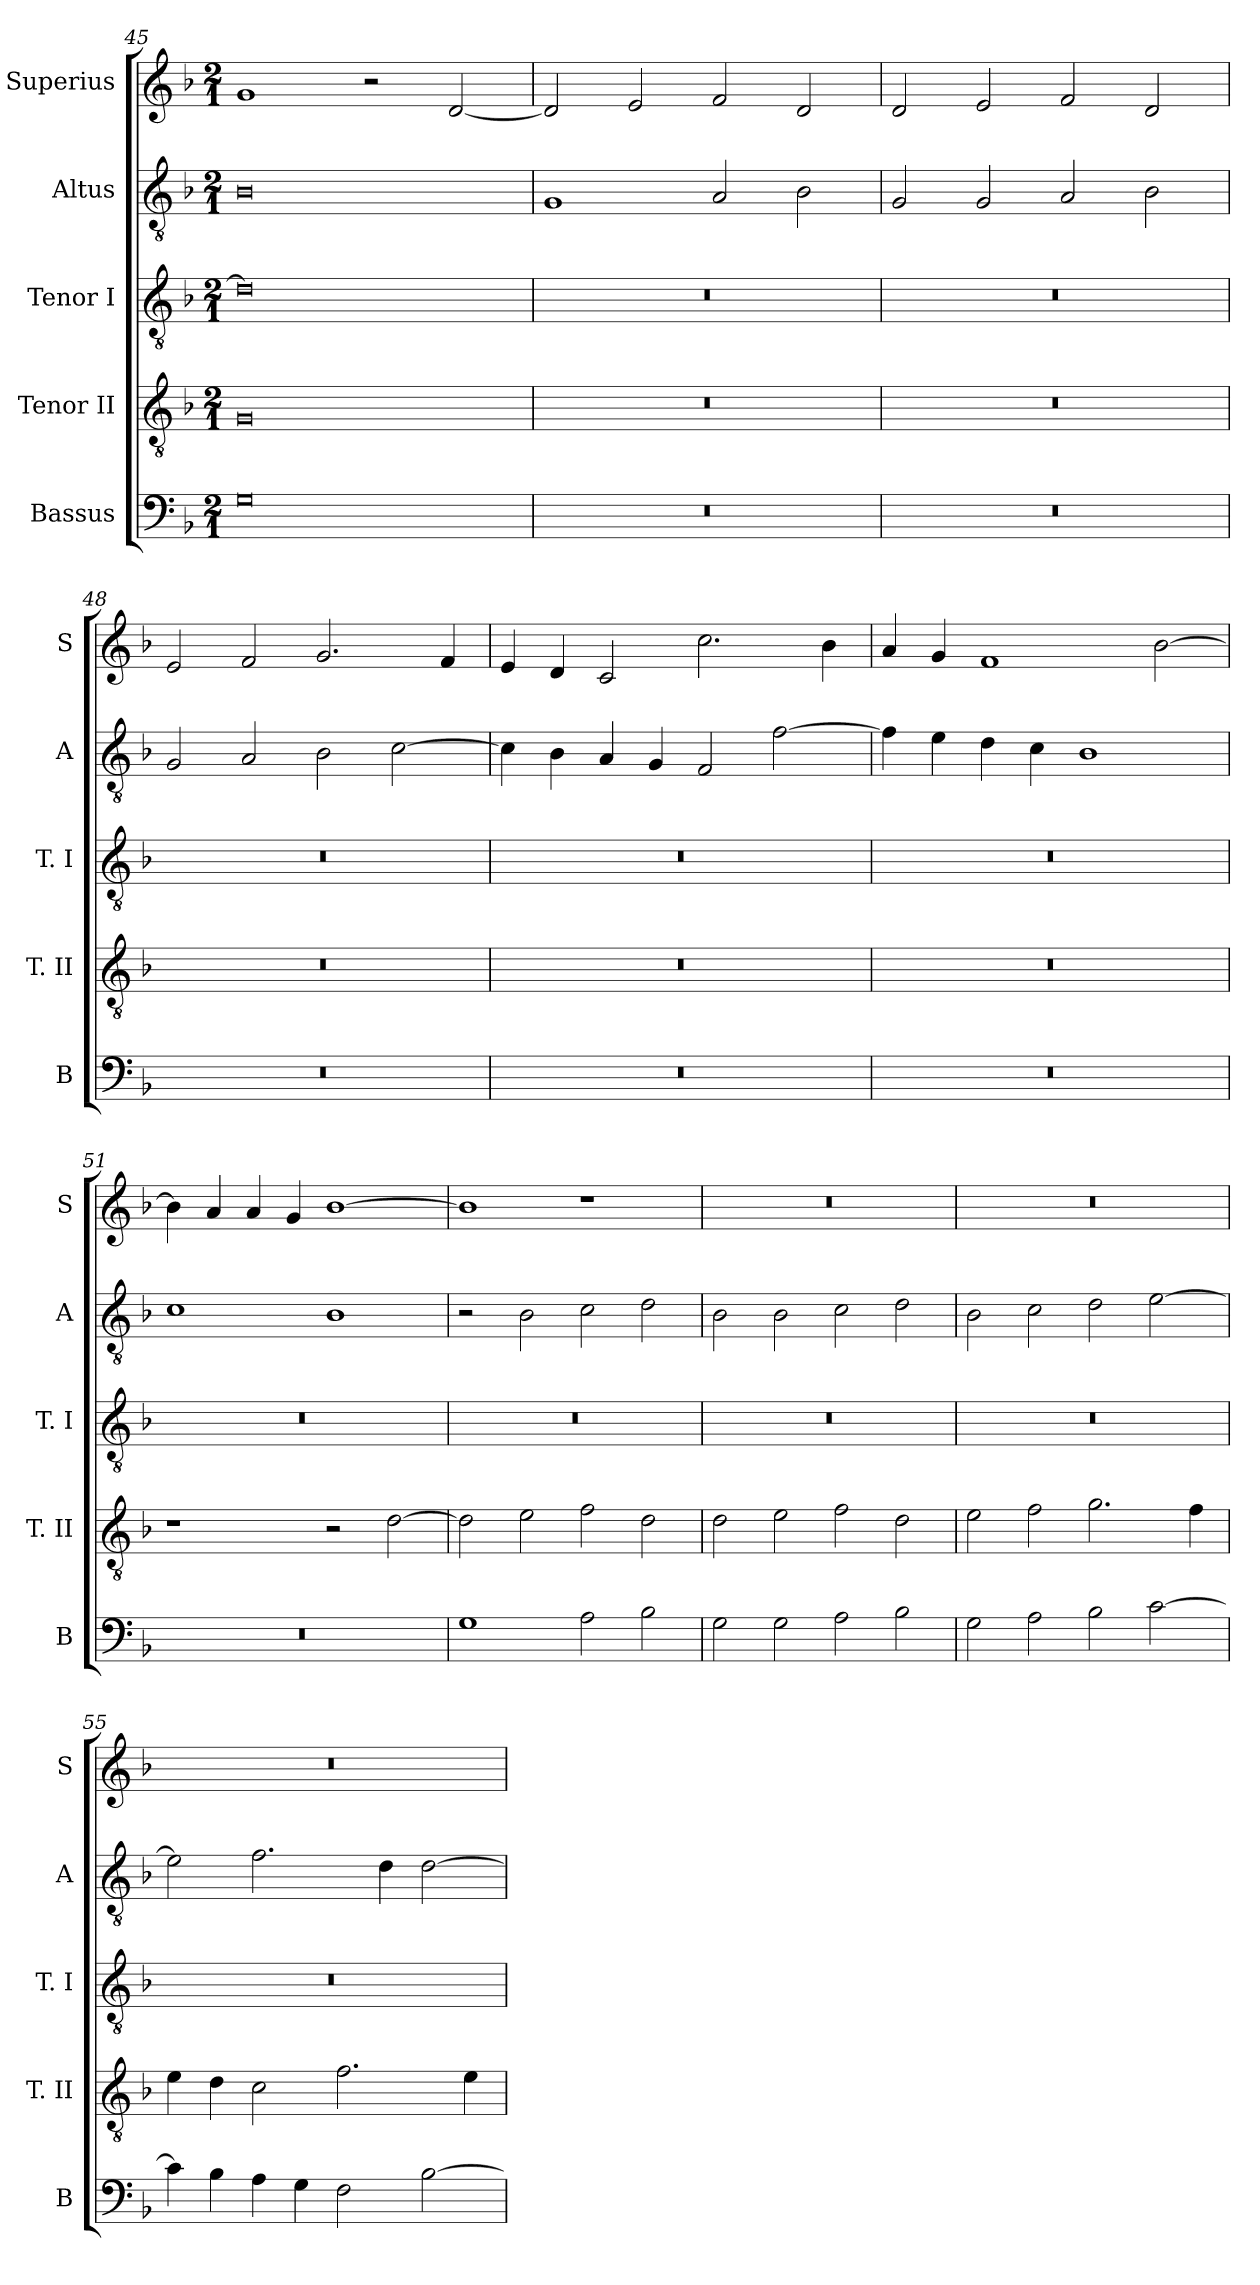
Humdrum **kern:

**kern	**kern	**kern	**kern	**kern
*part5	*part4	*part3	*part2	*part1
*staff5	*staff4	*staff3	*staff2	*staff1
*I"Bassus	*I"Tenor II	*I"Tenor I	*I"Altus	*I"Superius
*I'B	*I'T. II	*I'T. I	*I'A	*I'S
*clefF4	*clefGv2	*clefGv2	*clefGv2	*clefG2
*k[b-]	*k[b-]	*k[b-]	*k[b-]	*k[b-]
*F:	*F:	*F:	*F:	*F:
*M2/1	*M2/1	*M2/1	*M2/1	*M2/1
=45	=45	=45	=45	=45
0G	0G	0d]	0B-	1g
.	.	.	.	2r
.	.	.	.	[2d
=46	=46	=46	=46	=46
0r	0r	0r	1G	2d]
.	.	.	.	2e
.	.	.	2A	2f
.	.	.	2B-	2d
=47	=47	=47	=47	=47
0r	0r	0r	2G	2d
.	.	.	2G	2e
.	.	.	2A	2f
.	.	.	2B-	2d
=48	=48	=48	=48	=48
0r	0r	0r	2G	2e
.	.	.	2A	2f
.	.	.	2B-	2.g
.	.	.	[2c	.
.	.	.	.	4f
=49	=49	=49	=49	=49
0r	0r	0r	4c]	4e
.	.	.	4B-	4d
.	.	.	4A	2c
.	.	.	4G	.
.	.	.	2F	2.cc
.	.	.	[2f	.
.	.	.	.	4b-
=50	=50	=50	=50	=50
0r	0r	0r	4f]	4a
.	.	.	4e	4g
.	.	.	4d	1f
.	.	.	4c	.
.	.	.	1B-	.
.	.	.	.	[2b-
=51	=51	=51	=51	=51
0r	1r	0r	1c	4b-]
.	.	.	.	4a
.	.	.	.	4a
.	.	.	.	4g
.	2r	.	1B-	[1b-
.	[2d	.	.	.
=52	=52	=52	=52	=52
1G	2d]	0r	2r	1b-]
.	2e	.	2B-	.
2A	2f	.	2c	1r
2B-	2d	.	2d	.
=53	=53	=53	=53	=53
2G	2d	0r	2B-	0r
2G	2e	.	2B-	.
2A	2f	.	2c	.
2B-	2d	.	2d	.
=54	=54	=54	=54	=54
2G	2e	0r	2B-	0r
2A	2f	.	2c	.
2B-	2.g	.	2d	.
[2c	.	.	[2e	.
.	4f	.	.	.
=55	=55	=55	=55	=55
4c]	4e	0r	2e]	0r
4B-	4d	.	.	.
4A	2c	.	2.f	.
4G	.	.	.	.
2F	2.f	.	.	.
.	.	.	4d	.
[2B-	.	.	[2d	.
.	4e	.	.	.
=	=	=	=	=
*-	*-	*-	*-	*-
